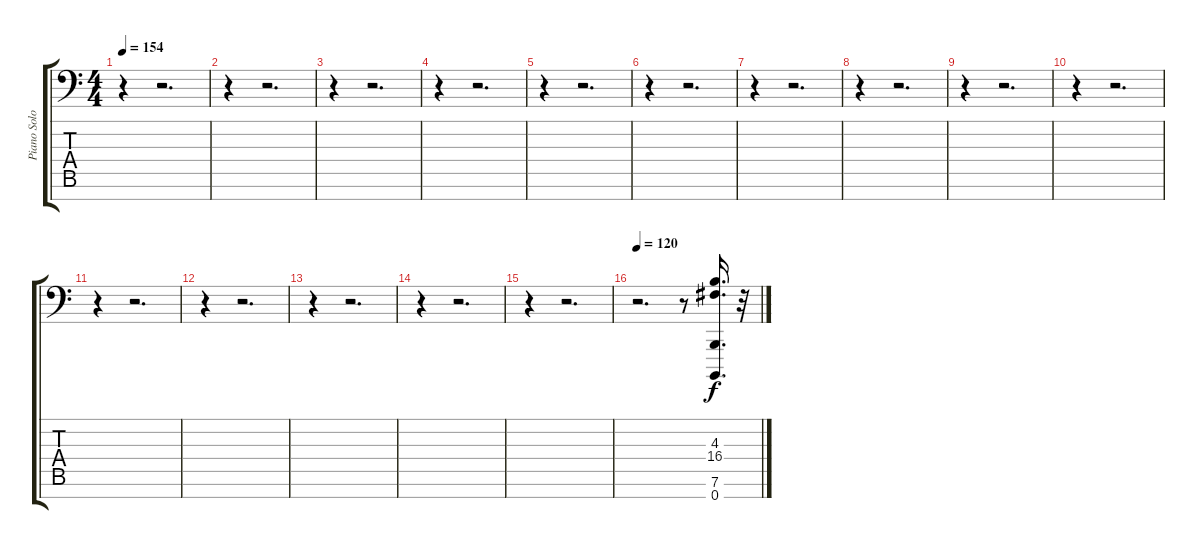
\track ("Piano Solo" "Piano Solo") {instrument acousticgrandpiano}
\staff {score tabs}
\tuning (E5 B4 G3 D2 A1 E1 B0) {hide}
\ts (4 4)
\tempo 154
\clef f4
\ks c
r.4{dy f} r.2{d} |
r.4 r.2{d} |
r.4 r.2{d} |
r.4 r.2{d} |
r.4 r.2{d} |
r.4 r.2{d} |
r.4 r.2{d} |
r.4 r.2{d} |
r.4 r.2{d} |
r.4 r.2{d} |
r.4 r.2{d} |
r.4 r.2{d} |
r.4 r.2{d} |
r.4 r.2{d} |
r.4 r.2{d} |
\tempo 120
r.2{d} r.8 (4.3 16.4 7.6 0.7).16{d} r.32
